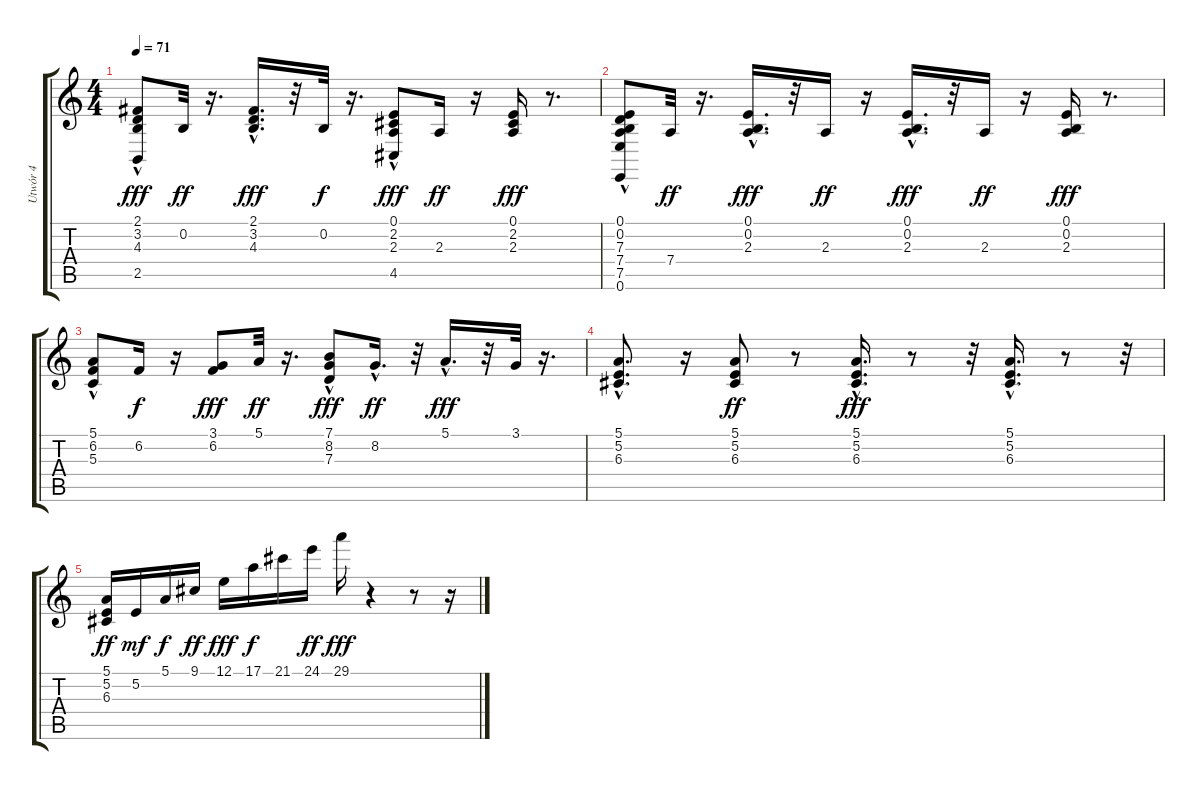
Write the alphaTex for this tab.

\track ("Utwór 4" "Utwór 4") {instrument acousticgrandpiano}
\staff {score tabs}
\tuning (E4 B3 G3 D3 A2 E2) {hide}
\ts (4 4)
\tempo 71
\clef g2
\ks c
(2.1{hac} 3.2{hac} 4.3 2.5).8{dy fff} 0.2.32{dy ff} r.16{d} (2.1{hac} 3.2{hac} 4.3).16{d dy fff} r.32 0.2.32{dy f} r.16{d} (0.1{hac} 2.2{hac} 2.3 4.5).8{dy fff} 2.3.16{dy ff} r.16 (0.1 2.2 2.3).16{dy fff} r.8{d} |
(0.1 0.2{hac} 7.3 7.4 7.5{hac} 0.6{hac}).8 7.4.32{dy ff} r.16{d} (0.1{hac} 0.2{hac} 2.3).16{d dy fff} r.32 2.3.16{dy ff} r.16 (0.1{hac} 0.2{hac} 2.3).16{d dy fff} r.32 2.3.16{dy ff} r.16 (0.1 0.2 2.3).16{dy fff} r.8{d} |
(5.1 6.2 5.3{hac}).8 6.2.16{dy f} r.16 (3.1 6.2).8{dy fff} 5.1.32{dy ff} r.16{d} (7.1{hac} 8.2 7.3).8{dy fff} 8.2{hac}.16{d dy ff} r.32 5.1{hac}.16{d dy fff} r.32 3.1.32 r.16{d} |
(5.1{hac} 5.2 6.3).8{d} r.16 (5.1 5.2 6.3).8{dy ff} r.8 (5.1{hac} 5.2 6.3).16{d dy fff} r.8 r.32 (5.1{hac} 5.2{hac} 6.3).16{d} r.8 r.32 |
(5.1 5.2 6.3).16{dy ff} 5.2.16{dy mf} 5.1.16{dy f} 9.1.16{dy ff} 12.1.16{dy fff} 17.1.16{dy f} 21.1.16 24.1.16{dy ff} 29.1.16{dy fff} r.4 r.8 r.16
